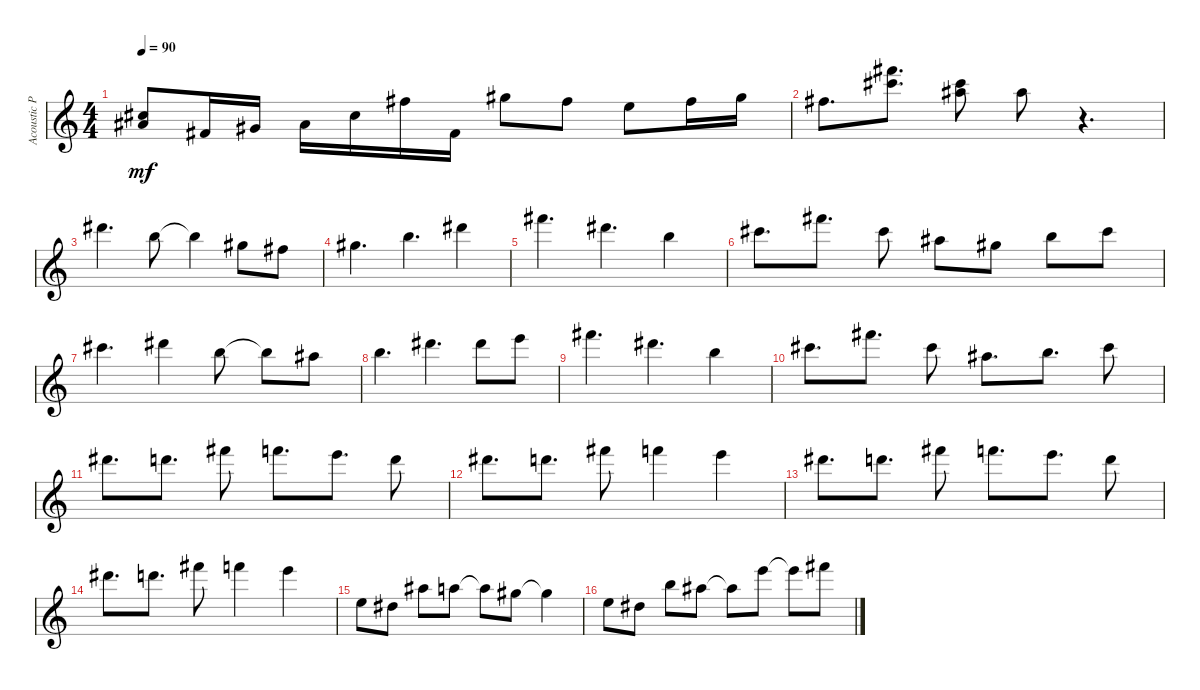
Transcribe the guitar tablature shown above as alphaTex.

\track ("Acoustic Piano (Staff 1)" "Acoustic P") {instrument acousticgrandpiano}
\staff {score}
\tuning (E4 B3 G3 D3 A2 E2 B1) {hide}
\ts (4 4)
\tempo 90
\clef g2
\ks c
(6.1 14.2).8{dy mf} 2.1.16 4.1.16 6.1.16 9.1.16 14.1.16 2.1.16 16.1.8 14.1.8 12.1.8 14.1.16 16.1.16 |
14.1.8{d} (26.1 26.2).8{d} (21.1 23.2).8 18.1.8 r.4{d} |
23.1.4{d} 19.1.8 19.1{t}.4 16.1.8 14.1.8 |
16.1.4{d} 19.1.4{d} 23.1.4 |
26.1.4{d} 23.1.4{d} 19.1.4 |
21.1.8{d} 26.1.8{d} 21.1.8 18.1.8 16.1.8 19.1.8 21.1.8 |
21.1.4{d} 23.1.4 19.1.8 19.1{t}.8 18.1.8 |
19.1.4{d} 23.1.4{d} 23.1.8 24.1.8 |
26.1.4{d} 23.1.4{d} 19.1.4 |
21.1.8{d} 26.1.8{d} 21.1.8 18.1.8{d} 19.1.8{d} 21.1.8 |
23.1.8{d} 22.1.8{d} 26.1.8 25.1.8{d} 24.1.8{d} 22.1.8 |
23.1.8{d} 22.1.8{d} 26.1.8 25.1.4 24.1.4 |
23.1.8{d} 22.1.8{d} 26.1.8 25.1.8{d} 24.1.8{d} 22.1.8 |
23.1.8{d} 22.1.8{d} 26.1.8 25.1.4 24.1.4 |
12.1.8 11.1.8 18.1.8 17.1.8 17.1{t}.8 16.1.8 16.1{t}.4 |
12.1.8 11.1.8 19.1.8 18.1.8 18.1{t}.8 24.1.8 24.1{t}.8 26.1.8
